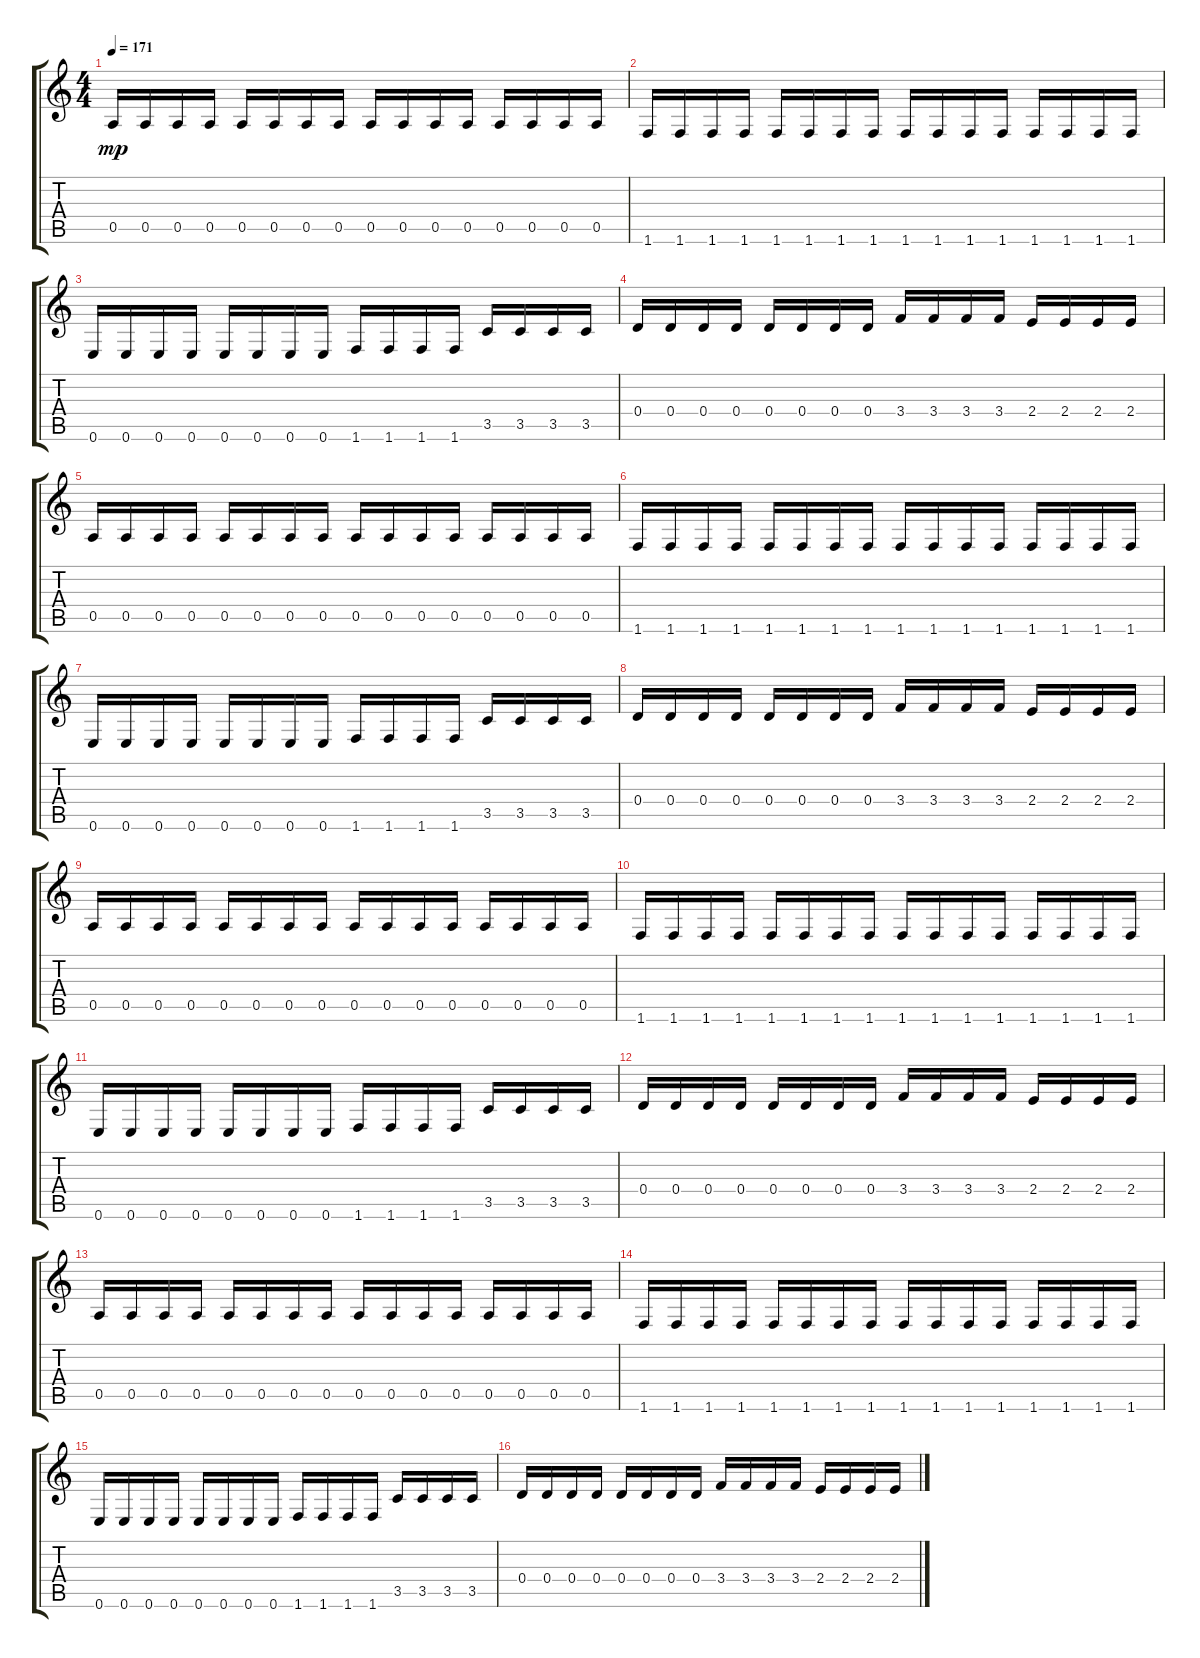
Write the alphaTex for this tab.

\track "" {instrument distortionguitar}
\staff {score tabs}
\tuning (E4 B3 G3 D3 A2 E2) {hide}
\ts (4 4)
\tempo 171
\clef g2
\ks c
0.5.16{dy mp} 0.5.16 0.5.16 0.5.16 0.5.16 0.5.16 0.5.16 0.5.16 0.5.16 0.5.16 0.5.16 0.5.16 0.5.16 0.5.16 0.5.16 0.5.16 |
1.6.16 1.6.16 1.6.16 1.6.16 1.6.16 1.6.16 1.6.16 1.6.16 1.6.16 1.6.16 1.6.16 1.6.16 1.6.16 1.6.16 1.6.16 1.6.16 |
0.6.16 0.6.16 0.6.16 0.6.16 0.6.16 0.6.16 0.6.16 0.6.16 1.6.16 1.6.16 1.6.16 1.6.16 3.5.16 3.5.16 3.5.16 3.5.16 |
0.4.16 0.4.16 0.4.16 0.4.16 0.4.16 0.4.16 0.4.16 0.4.16 3.4.16 3.4.16 3.4.16 3.4.16 2.4.16 2.4.16 2.4.16 2.4.16 |
0.5.16 0.5.16 0.5.16 0.5.16 0.5.16 0.5.16 0.5.16 0.5.16 0.5.16 0.5.16 0.5.16 0.5.16 0.5.16 0.5.16 0.5.16 0.5.16 |
1.6.16 1.6.16 1.6.16 1.6.16 1.6.16 1.6.16 1.6.16 1.6.16 1.6.16 1.6.16 1.6.16 1.6.16 1.6.16 1.6.16 1.6.16 1.6.16 |
0.6.16 0.6.16 0.6.16 0.6.16 0.6.16 0.6.16 0.6.16 0.6.16 1.6.16 1.6.16 1.6.16 1.6.16 3.5.16 3.5.16 3.5.16 3.5.16 |
0.4.16 0.4.16 0.4.16 0.4.16 0.4.16 0.4.16 0.4.16 0.4.16 3.4.16 3.4.16 3.4.16 3.4.16 2.4.16 2.4.16 2.4.16 2.4.16 |
0.5.16 0.5.16 0.5.16 0.5.16 0.5.16 0.5.16 0.5.16 0.5.16 0.5.16 0.5.16 0.5.16 0.5.16 0.5.16 0.5.16 0.5.16 0.5.16 |
1.6.16 1.6.16 1.6.16 1.6.16 1.6.16 1.6.16 1.6.16 1.6.16 1.6.16 1.6.16 1.6.16 1.6.16 1.6.16 1.6.16 1.6.16 1.6.16 |
0.6.16 0.6.16 0.6.16 0.6.16 0.6.16 0.6.16 0.6.16 0.6.16 1.6.16 1.6.16 1.6.16 1.6.16 3.5.16 3.5.16 3.5.16 3.5.16 |
0.4.16 0.4.16 0.4.16 0.4.16 0.4.16 0.4.16 0.4.16 0.4.16 3.4.16 3.4.16 3.4.16 3.4.16 2.4.16 2.4.16 2.4.16 2.4.16 |
0.5.16 0.5.16 0.5.16 0.5.16 0.5.16 0.5.16 0.5.16 0.5.16 0.5.16 0.5.16 0.5.16 0.5.16 0.5.16 0.5.16 0.5.16 0.5.16 |
1.6.16 1.6.16 1.6.16 1.6.16 1.6.16 1.6.16 1.6.16 1.6.16 1.6.16 1.6.16 1.6.16 1.6.16 1.6.16 1.6.16 1.6.16 1.6.16 |
0.6.16 0.6.16 0.6.16 0.6.16 0.6.16 0.6.16 0.6.16 0.6.16 1.6.16 1.6.16 1.6.16 1.6.16 3.5.16 3.5.16 3.5.16 3.5.16 |
0.4.16 0.4.16 0.4.16 0.4.16 0.4.16 0.4.16 0.4.16 0.4.16 3.4.16 3.4.16 3.4.16 3.4.16 2.4.16 2.4.16 2.4.16 2.4.16
